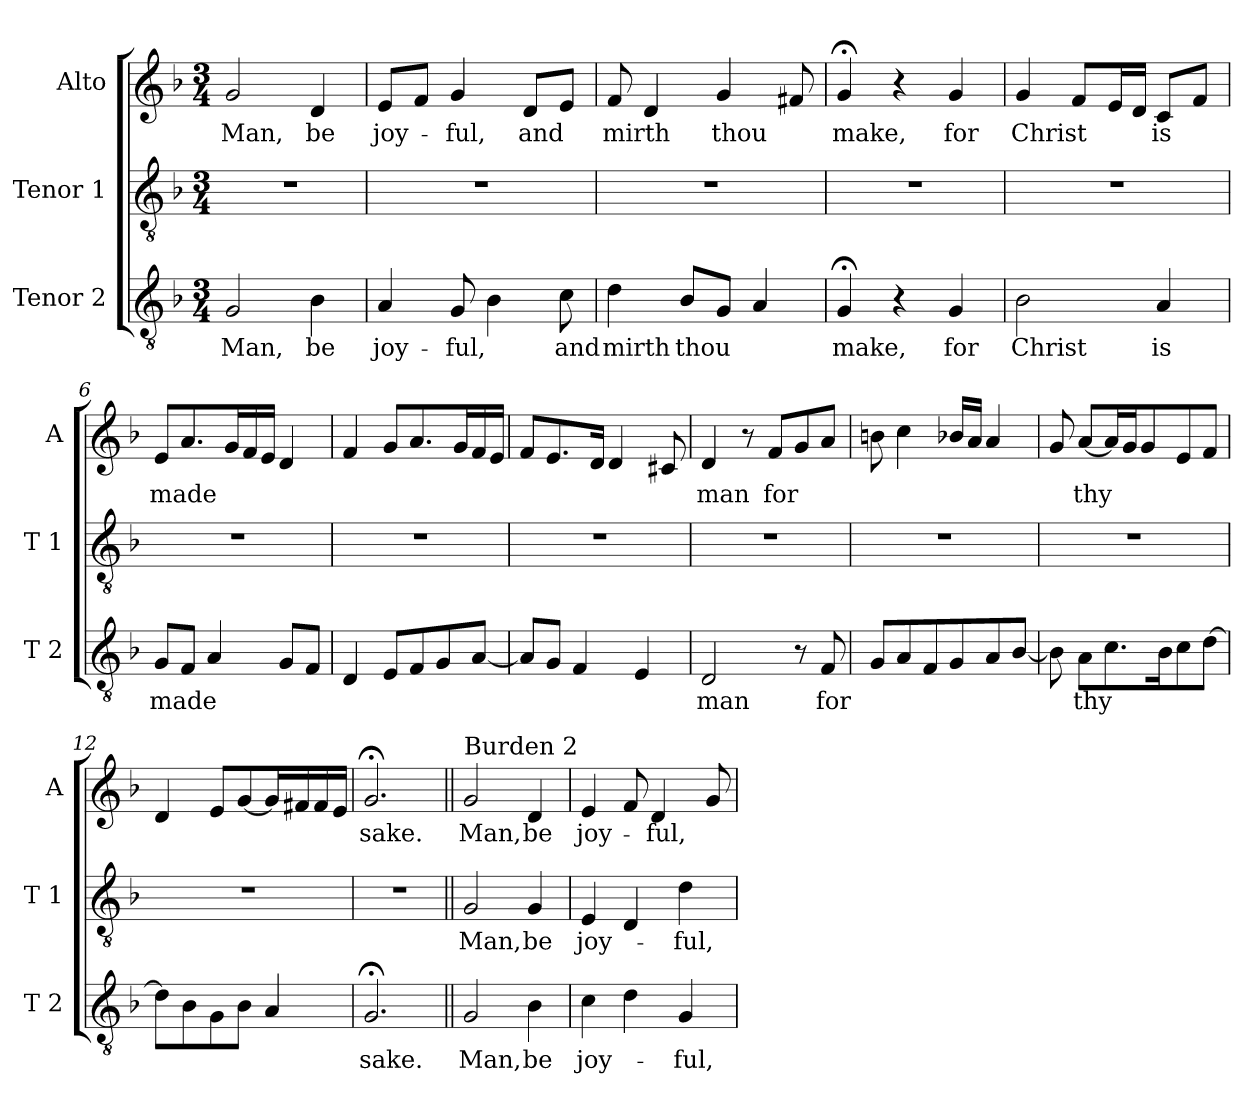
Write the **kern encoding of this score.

**kern	**text	**kern	**text	**kern	**text
*part3	*part3	*part2	*part2	*part1	*part1
*staff3	*staff3	*staff2	*staff2	*staff1	*staff1
*I"Tenor 2	*	*I"Tenor 1	*	*I"Alto	*
*I'T 2	*	*I'T 1	*	*I'A	*
*clefGv2	*	*clefGv2	*	*clefG2	*
*k[b-]	*	*k[b-]	*	*k[b-]	*
*F:	*	*F:	*	*F:	*
*M3/4	*	*M3/4	*	*M3/4	*
=1	=1	=1	=1	=1	=1
!	!LO:LY:b	!	!	!	!LO:LY:b
2G/	Man,	2.r	.	2g/	Man,
!	!LO:LY:b	!	!	!	!LO:LY:b
4B-\	be	.	.	4d/	be
=2	=2	=2	=2	=2	=2
!	!LO:LY:b	!	!	!	!LO:LY:b
4A/	joy-	2.r	.	8e/L	joy-
.	.	.	.	8f/J	.
!	!LO:LY:b	!	!	!	!LO:LY:b
8G/	-ful,	.	.	4g/	-ful,
4B-\	.	.	.	.	.
!	!	!	!	!	!LO:LY:b
.	.	.	.	8d/L	and
!	!LO:LY:b	!	!	!	!
8c\	and	.	.	8e/J	.
=3	=3	=3	=3	=3	=3
!	!LO:LY:b	!	!	!	!LO:LY:b
4d\	mirth	2.r	.	8f/	mirth
.	.	.	.	4d/	.
!	!LO:LY:b	!	!	!	!
8B-/L	thou	.	.	.	.
!	!	!	!	!	!LO:LY:b
8G/J	.	.	.	4g/	thou
4A/	.	.	.	.	.
.	.	.	.	8f#X/	.
=4	=4	=4	=4	=4	=4
!	!LO:LY:b	!	!	!	!LO:LY:b
4G;</	make,	2.r	.	4g;</	make,
4r	.	.	.	4r	.
!	!LO:LY:b	!	!	!	!LO:LY:b
4G/	for	.	.	4g/	for
=5	=5	=5	=5	=5	=5
!	!LO:LY:b	!	!	!	!LO:LY:b
2B-\	Christ	2.r	.	4g/	Christ
.	.	.	.	8f/L	.
.	.	.	.	16e/L	.
.	.	.	.	16d/JJ	.
!	!LO:LY:b	!	!	!	!LO:LY:b
4A/	is	.	.	8c/L	is
.	.	.	.	8f/J	.
!!LO:LB:g=z
=6	=6	=6	=6	=6	=6
!	!LO:LY:b	!	!	!	!LO:LY:b
8G/L	made	2.r	.	8e/L	made
8F/J	.	.	.	8.a/	.
4A/	.	.	.	.	.
.	.	.	.	16g/L	.
.	.	.	.	16f/	.
.	.	.	.	16e/JJ	.
8G/L	.	.	.	4d/	.
8F/J	.	.	.	.	.
=7	=7	=7	=7	=7	=7
4D/	.	2.r	.	4f/	.
8E/L	.	.	.	8g/L	.
8F/	.	.	.	8.a/	.
8G/	.	.	.	.	.
.	.	.	.	16g/L	.
[8A/J	.	.	.	16f/	.
.	.	.	.	16e/JJ	.
=8	=8	=8	=8	=8	=8
8A/L]	.	2.r	.	8f/L	.
8G/J	.	.	.	8.e/	.
4F/	.	.	.	.	.
.	.	.	.	16d/Jk	.
.	.	.	.	4d/	.
4E/	.	.	.	.	.
.	.	.	.	8c#X/	.
=9	=9	=9	=9	=9	=9
!	!LO:LY:b	!	!	!	!LO:LY:b
2D/	man	2.r	.	4d/	man
.	.	.	.	8r	.
!	!	!	!	!	!LO:LY:b
.	.	.	.	8f/L	for
8r	.	.	.	8g/	.
!	!LO:LY:b	!	!	!	!
8F/	for	.	.	8a/J	.
=10	=10	=10	=10	=10	=10
8G/L	.	2.r	.	8bn\	.
8A/	.	.	.	4cc\	.
8F/	.	.	.	.	.
8G/	.	.	.	16b-X/LL	.
.	.	.	.	16a/JJ	.
8A/	.	.	.	4a/	.
[8B-/J	.	.	.	.	.
!!LO:LB:g=z
=11	=11	=11	=11	=11	=11
8B-\]	.	2.r	.	8g/	.
!	!LO:LY:b	!	!	!	!LO:LY:b
8A\L	thy	.	.	[8a/L	thy
8.c\	.	.	.	16a/L]	.
.	.	.	.	16g/J	.
.	.	.	.	8g/	.
16B-\k	.	.	.	.	.
8c\	.	.	.	8e/	.
[8d\J	.	.	.	8f/J	.
=12	=12	=12	=12	=12	=12
8d\L]	.	2.r	.	4d/	.
8B-\	.	.	.	.	.
8G\	.	.	.	8e/L	.
8B-\J	.	.	.	[8g/	.
4A/	.	.	.	16g/L]	.
.	.	.	.	16f#X/	.
.	.	.	.	16f#/	.
.	.	.	.	16e/JJ	.
=13	=13	=13	=13	=13	=13
!	!LO:LY:b	!	!	!	!LO:LY:b
2.G;</	sake.	2.r	.	2.g;</	sake.
=14||	=14||	=14||	=14||	=14||	=14||
!	!	!	!	!LO:TX:a:t=Burden 2	!
!	!LO:LY:b	!	!LO:LY:b	!	!LO:LY:b
2G/	Man,	2G/	Man,	2g/	Man,
!	!LO:LY:b	!	!LO:LY:b	!	!LO:LY:b
4B-\	be	4G/	be	4d/	be
=15	=15	=15	=15	=15	=15
!	!LO:LY:b	!	!LO:LY:b	!	!LO:LY:b
4c\	joy-	4E/	joy-	4e/	joy-
4d\	.	4D/	.	8f/	.
!	!	!	!	!	!LO:LY:b
.	.	.	.	4d/	-ful,
!	!LO:LY:b	!	!LO:LY:b	!	!
4G/	-ful,	4d\	-ful,	.	.
.	.	.	.	8g/	.
=	=	=	=	=	=
*-	*-	*-	*-	*-	*-
